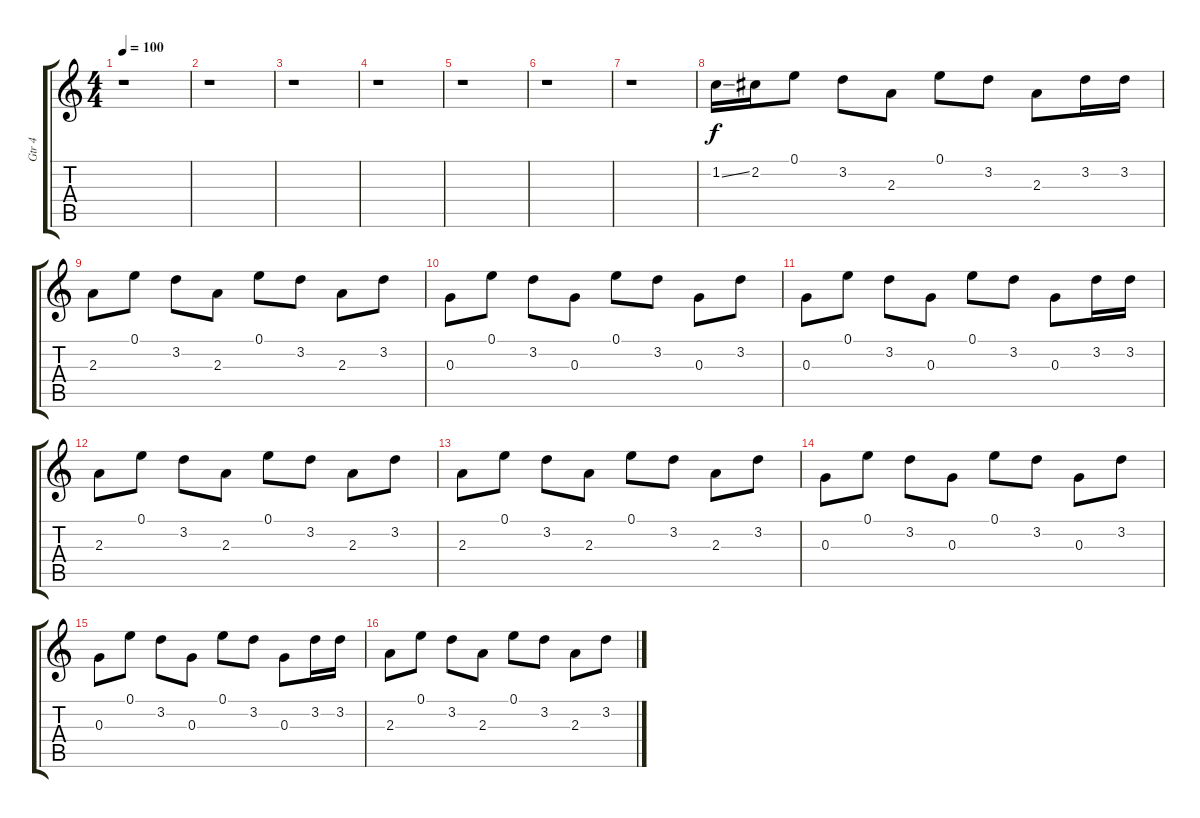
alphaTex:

\track ("Gtr 4" "Gtr 4") {instrument electricguitarclean}
\staff {score tabs}
\tuning (E4 B3 G3 D3 A2 E2) {hide}
\ts (4 4)
\tempo 100
\clef g2
\ks c
r.1{dy f} |
r.1 |
r.1 |
r.1 |
r.1 |
r.1 |
r.1 |
1.2{ss}.16 2.2.16 0.1.8 3.2.8 2.3.8 0.1.8 3.2.8 2.3.8 3.2.16 3.2.16 |
2.3.8 0.1.8 3.2.8 2.3.8 0.1.8 3.2.8 2.3.8 3.2.8 |
0.3.8 0.1.8 3.2.8 0.3.8 0.1.8 3.2.8 0.3.8 3.2.8 |
0.3.8 0.1.8 3.2.8 0.3.8 0.1.8 3.2.8 0.3.8 3.2.16 3.2.16 |
2.3.8 0.1.8 3.2.8 2.3.8 0.1.8 3.2.8 2.3.8 3.2.8 |
2.3.8 0.1.8 3.2.8 2.3.8 0.1.8 3.2.8 2.3.8 3.2.8 |
0.3.8 0.1.8 3.2.8 0.3.8 0.1.8 3.2.8 0.3.8 3.2.8 |
0.3.8 0.1.8 3.2.8 0.3.8 0.1.8 3.2.8 0.3.8 3.2.16 3.2.16 |
2.3.8 0.1.8 3.2.8 2.3.8 0.1.8 3.2.8 2.3.8 3.2.8
